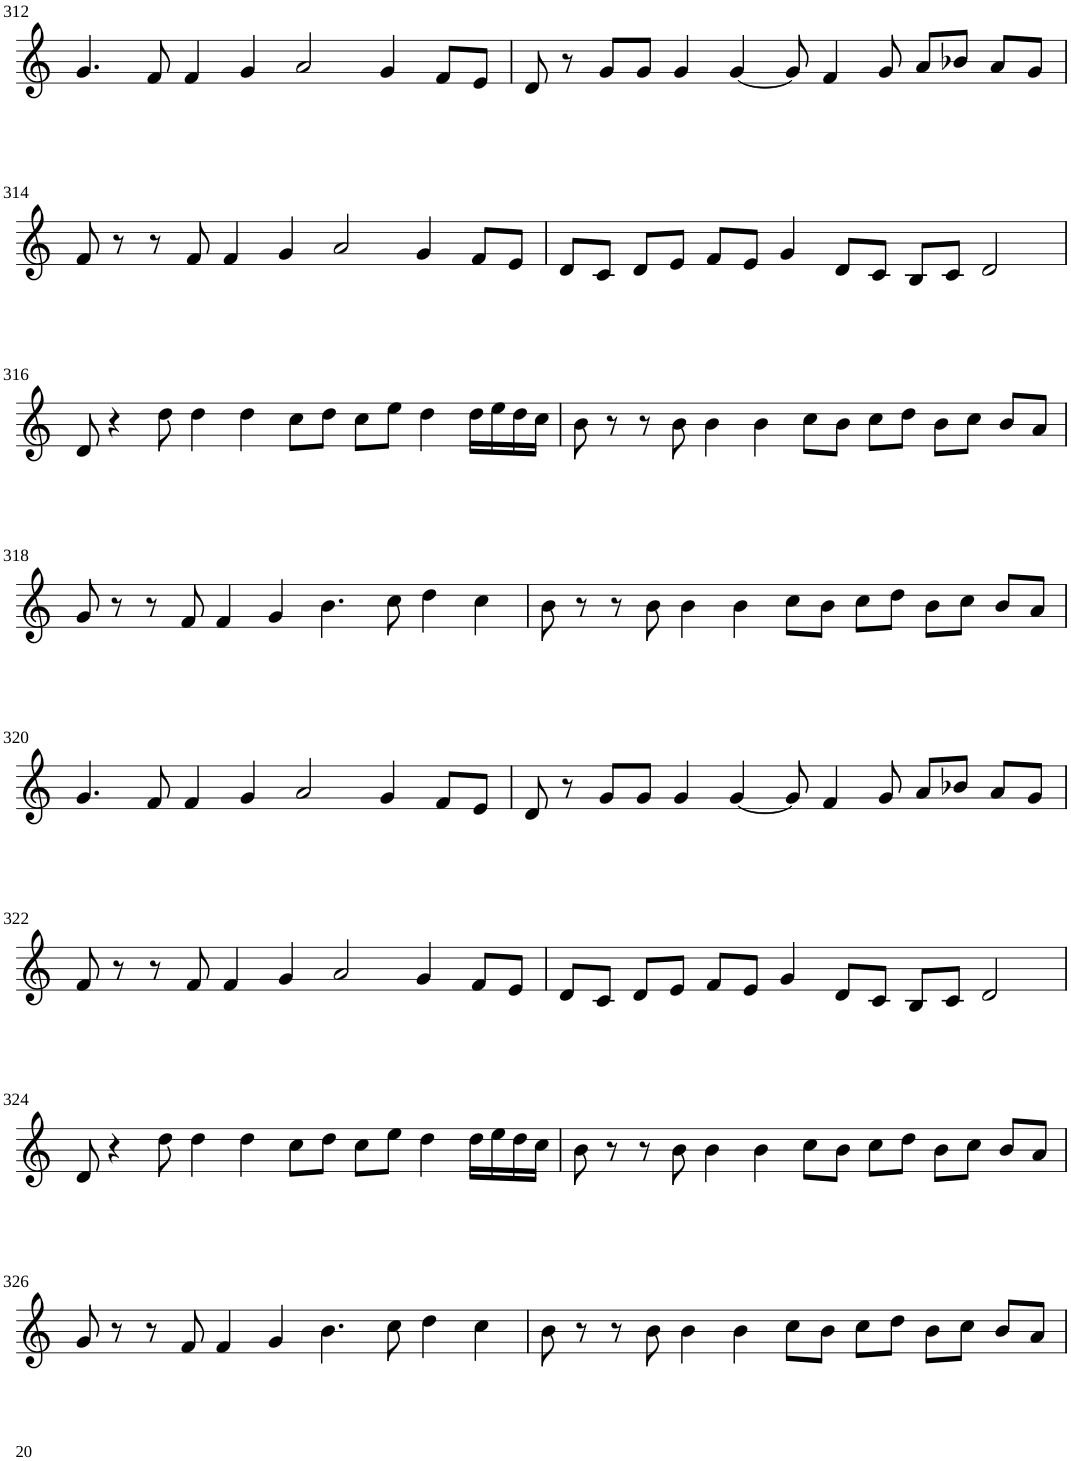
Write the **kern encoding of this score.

**kern
*part1
*staff1
*I"Violin
!!LO:PB:g=z
*clefG2
*k[]
*M8/4
=312
4.g/
8f/
4f/
4g/
2a/
4g/
8f/L
8e/J
=313
8d/
8r
8g/L
8g/J
4g/
[4g/
8g/]
4f/
8g/
8a/L
8b-X/J
8a/L
8g/J
!!LO:LB:g=z
=314
8f/
8r
8r
8f/
4f/
4g/
2a/
4g/
8f/L
8e/J
=315
8d/L
8c/J
8d/L
8e/J
8f/L
8e/J
4g/
8d/L
8c/J
8B/L
8c/J
2d/
!!LO:LB:g=z
=316
8d/
4r
8dd\
4dd\
4dd\
8cc\L
8dd\J
8cc\L
8ee\J
4dd\
16dd\LL
16ee\
16dd\
16cc\JJ
=317
8b\
8r
8r
8b\
4b\
4b\
8cc\L
8b\J
8cc\L
8dd\J
8b\L
8cc\J
8b/L
8a/J
!!LO:LB:g=z
=318
8g/
8r
8r
8f/
4f/
4g/
4.b\
8cc\
4dd\
4cc\
=319
8b\
8r
8r
8b\
4b\
4b\
8cc\L
8b\J
8cc\L
8dd\J
8b\L
8cc\J
8b/L
8a/J
!!LO:LB:g=z
=320
4.g/
8f/
4f/
4g/
2a/
4g/
8f/L
8e/J
=321
8d/
8r
8g/L
8g/J
4g/
[4g/
8g/]
4f/
8g/
8a/L
8b-X/J
8a/L
8g/J
!!LO:LB:g=z
=322
8f/
8r
8r
8f/
4f/
4g/
2a/
4g/
8f/L
8e/J
=323
8d/L
8c/J
8d/L
8e/J
8f/L
8e/J
4g/
8d/L
8c/J
8B/L
8c/J
2d/
!!LO:LB:g=z
=324
8d/
4r
8dd\
4dd\
4dd\
8cc\L
8dd\J
8cc\L
8ee\J
4dd\
16dd\LL
16ee\
16dd\
16cc\JJ
=325
8b\
8r
8r
8b\
4b\
4b\
8cc\L
8b\J
8cc\L
8dd\J
8b\L
8cc\J
8b/L
8a/J
!!LO:LB:g=z
=326
8g/
8r
8r
8f/
4f/
4g/
4.b\
8cc\
4dd\
4cc\
=327
8b\
8r
8r
8b\
4b\
4b\
8cc\L
8b\J
8cc\L
8dd\J
8b\L
8cc\J
8b/L
8a/J
=
*-
